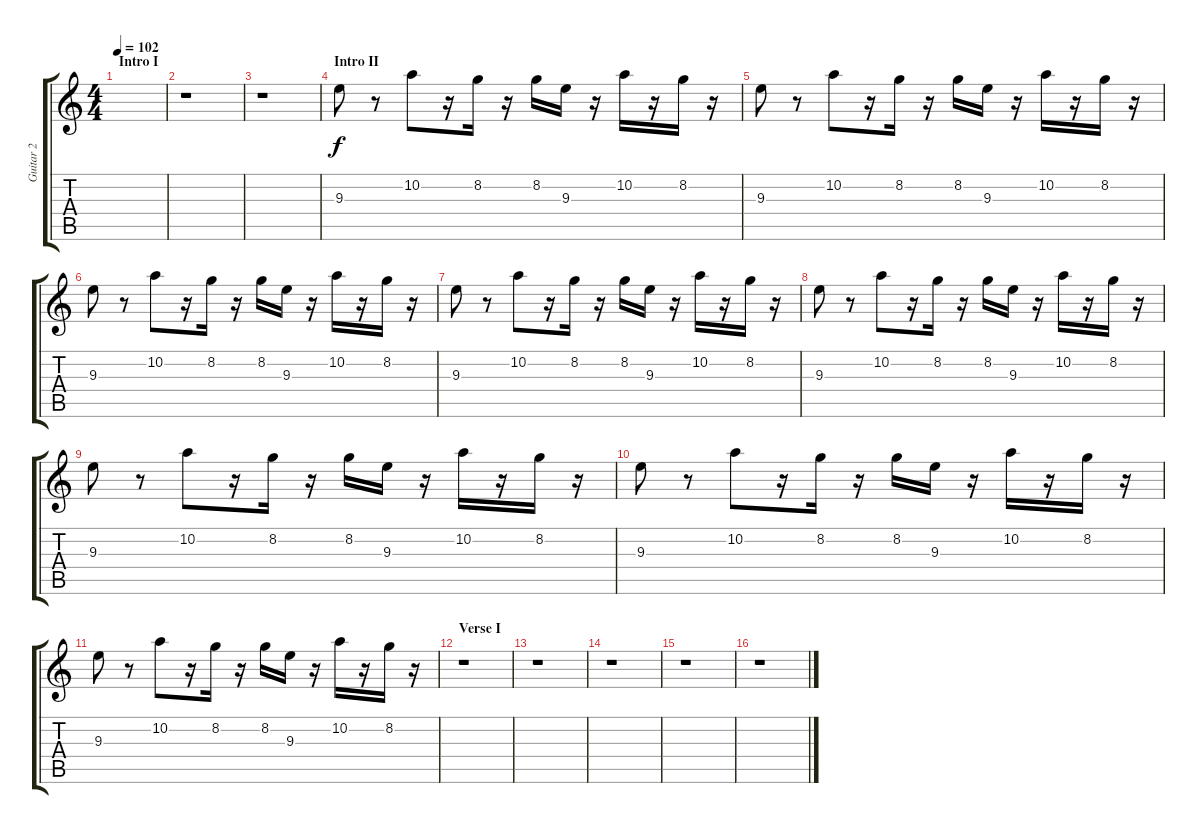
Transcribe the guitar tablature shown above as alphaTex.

\track ("Guitar 2" "Guitar 2") {instrument electricguitarclean}
\staff {score tabs}
\tuning (E4 B3 G3 D3 A2 E2) {hide}
\ts (4 4)
\section ("" "Intro I")
\tempo 102
\clef g2
\ks c
|
r.1 |
r.1 |
\section ("" "Intro II")
9.3.8 r.8 10.2.8 r.16 8.2.16 r.16 8.2.16 9.3.16 r.16 10.2.16 r.16 8.2.16 r.16 |
9.3.8 r.8 10.2.8 r.16 8.2.16 r.16 8.2.16 9.3.16 r.16 10.2.16 r.16 8.2.16 r.16 |
9.3.8 r.8 10.2.8 r.16 8.2.16 r.16 8.2.16 9.3.16 r.16 10.2.16 r.16 8.2.16 r.16 |
9.3.8 r.8 10.2.8 r.16 8.2.16 r.16 8.2.16 9.3.16 r.16 10.2.16 r.16 8.2.16 r.16 |
9.3.8 r.8 10.2.8 r.16 8.2.16 r.16 8.2.16 9.3.16 r.16 10.2.16 r.16 8.2.16 r.16 |
9.3.8 r.8 10.2.8 r.16 8.2.16 r.16 8.2.16 9.3.16 r.16 10.2.16 r.16 8.2.16 r.16 |
9.3.8 r.8 10.2.8 r.16 8.2.16 r.16 8.2.16 9.3.16 r.16 10.2.16 r.16 8.2.16 r.16 |
9.3.8 r.8 10.2.8 r.16 8.2.16 r.16 8.2.16 9.3.16 r.16 10.2.16 r.16 8.2.16 r.16 |
\section ("" "Verse I")
r.1 |
r.1 |
r.1 |
r.1 |
r.1
